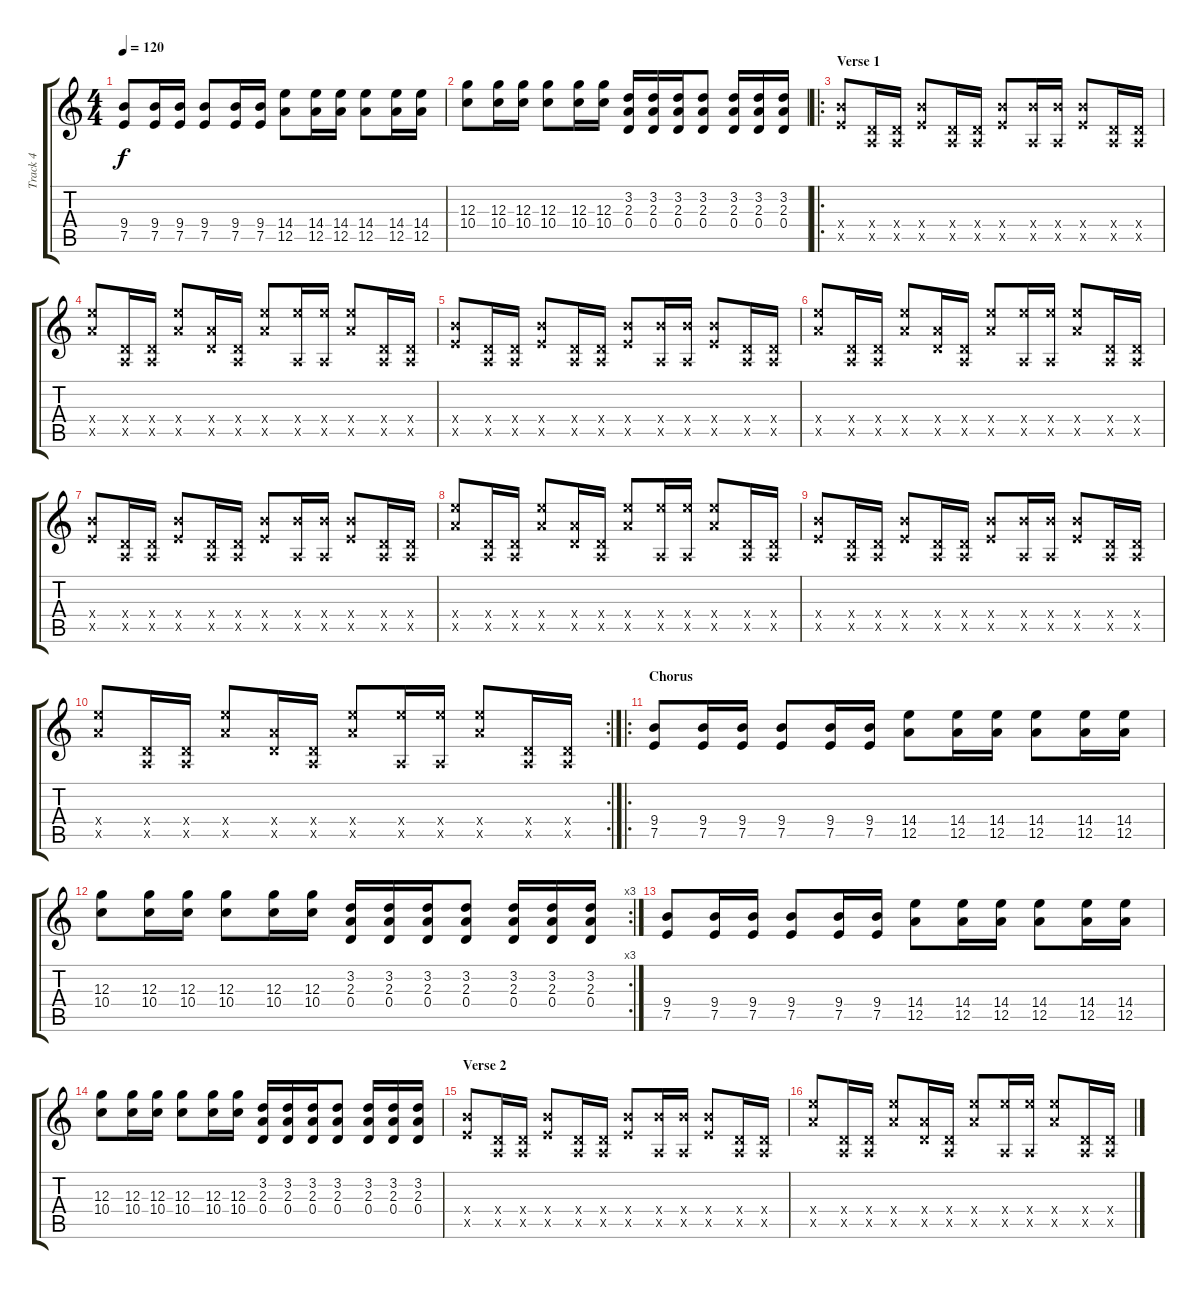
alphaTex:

\track ("Track 4" "Track 4") {instrument overdrivenguitar}
\staff {score tabs}
\tuning (E4 B3 G3 D3 A2 E2) {hide}
\ts (4 4)
\tempo 120
\clef g2
\ks c
(9.4 7.5).8{dy f} (9.4 7.5).16 (9.4 7.5).16 (9.4 7.5).8 (9.4 7.5).16 (9.4 7.5).16 (14.4 12.5).8 (14.4 12.5).16 (14.4 12.5).16 (14.4 12.5).8 (14.4 12.5).16 (14.4 12.5).16 |
(12.3 10.4).8 (12.3 10.4).16 (12.3 10.4).16 (12.3 10.4).8 (12.3 10.4).16 (12.3 10.4).16 (3.2 2.3 0.4).16 (3.2 2.3 0.4).16 (3.2 2.3 0.4).16 (3.2 2.3 0.4).8 (3.2 2.3 0.4).16 (3.2 2.3 0.4).16 (3.2 2.3 0.4).16 |
\ro
\section ("" "Verse 1")
(9.4{x} 7.5{x}).8 (0.4{x} 0.5{x}).16 (0.4{x} 0.5{x}).16 (9.4{x} 7.5{x}).8 (0.4{x} 0.5{x}).16 (0.4{x} 0.5{x}).16 (9.4{x} 7.5{x}).8 (9.4{x} 0.5{x}).16 (9.4{x} 0.5{x}).16 (9.4{x} 7.5{x}).8 (0.4{x} 0.5{x}).16 (0.4{x} 0.5{x}).16 |
(14.4{x} 12.5{x}).8 (0.4{x} 0.5{x}).16 (0.4{x} 0.5{x}).16 (14.4{x} 12.5{x}).8 (0.4{x} 12.5{x}).16 (0.4{x} 0.5{x}).16 (14.4{x} 12.5{x}).8 (14.4{x} 0.5{x}).16 (14.4{x} 0.5{x}).16 (14.4{x} 12.5{x}).8 (0.4{x} 0.5{x}).16 (0.4{x} 0.5{x}).16 |
(9.4{x} 7.5{x}).8 (0.4{x} 0.5{x}).16 (0.4{x} 0.5{x}).16 (9.4{x} 7.5{x}).8 (0.4{x} 0.5{x}).16 (0.4{x} 0.5{x}).16 (9.4{x} 7.5{x}).8 (9.4{x} 0.5{x}).16 (9.4{x} 0.5{x}).16 (9.4{x} 7.5{x}).8 (0.4{x} 0.5{x}).16 (0.4{x} 0.5{x}).16 |
(14.4{x} 12.5{x}).8 (0.4{x} 0.5{x}).16 (0.4{x} 0.5{x}).16 (14.4{x} 12.5{x}).8 (0.4{x} 12.5{x}).16 (0.4{x} 0.5{x}).16 (14.4{x} 12.5{x}).8 (14.4{x} 0.5{x}).16 (14.4{x} 0.5{x}).16 (14.4{x} 12.5{x}).8 (0.4{x} 0.5{x}).16 (0.4{x} 0.5{x}).16 |
(9.4{x} 7.5{x}).8 (0.4{x} 0.5{x}).16 (0.4{x} 0.5{x}).16 (9.4{x} 7.5{x}).8 (0.4{x} 0.5{x}).16 (0.4{x} 0.5{x}).16 (9.4{x} 7.5{x}).8 (9.4{x} 0.5{x}).16 (9.4{x} 0.5{x}).16 (9.4{x} 7.5{x}).8 (0.4{x} 0.5{x}).16 (0.4{x} 0.5{x}).16 |
(14.4{x} 12.5{x}).8 (0.4{x} 0.5{x}).16 (0.4{x} 0.5{x}).16 (14.4{x} 12.5{x}).8 (0.4{x} 12.5{x}).16 (0.4{x} 0.5{x}).16 (14.4{x} 12.5{x}).8 (14.4{x} 0.5{x}).16 (14.4{x} 0.5{x}).16 (14.4{x} 12.5{x}).8 (0.4{x} 0.5{x}).16 (0.4{x} 0.5{x}).16 |
(9.4{x} 7.5{x}).8 (0.4{x} 0.5{x}).16 (0.4{x} 0.5{x}).16 (9.4{x} 7.5{x}).8 (0.4{x} 0.5{x}).16 (0.4{x} 0.5{x}).16 (9.4{x} 7.5{x}).8 (9.4{x} 0.5{x}).16 (9.4{x} 0.5{x}).16 (9.4{x} 7.5{x}).8 (0.4{x} 0.5{x}).16 (0.4{x} 0.5{x}).16 |
\rc 2
(14.4{x} 12.5{x}).8 (0.4{x} 0.5{x}).16 (0.4{x} 0.5{x}).16 (14.4{x} 12.5{x}).8 (0.4{x} 12.5{x}).16 (0.4{x} 0.5{x}).16 (14.4{x} 12.5{x}).8 (14.4{x} 0.5{x}).16 (14.4{x} 0.5{x}).16 (14.4{x} 12.5{x}).8 (0.4{x} 0.5{x}).16 (0.4{x} 0.5{x}).16 |
\ro
\section ("" "Chorus")
(9.4 7.5).8 (9.4 7.5).16 (9.4 7.5).16 (9.4 7.5).8 (9.4 7.5).16 (9.4 7.5).16 (14.4 12.5).8 (14.4 12.5).16 (14.4 12.5).16 (14.4 12.5).8 (14.4 12.5).16 (14.4 12.5).16 |
\rc 3
(12.3 10.4).8 (12.3 10.4).16 (12.3 10.4).16 (12.3 10.4).8 (12.3 10.4).16 (12.3 10.4).16 (3.2 2.3 0.4).16 (3.2 2.3 0.4).16 (3.2 2.3 0.4).16 (3.2 2.3 0.4).8 (3.2 2.3 0.4).16 (3.2 2.3 0.4).16 (3.2 2.3 0.4).16 |
(9.4 7.5).8 (9.4 7.5).16 (9.4 7.5).16 (9.4 7.5).8 (9.4 7.5).16 (9.4 7.5).16 (14.4 12.5).8 (14.4 12.5).16 (14.4 12.5).16 (14.4 12.5).8 (14.4 12.5).16 (14.4 12.5).16 |
(12.3 10.4).8 (12.3 10.4).16 (12.3 10.4).16 (12.3 10.4).8 (12.3 10.4).16 (12.3 10.4).16 (3.2 2.3 0.4).16 (3.2 2.3 0.4).16 (3.2 2.3 0.4).16 (3.2 2.3 0.4).8 (3.2 2.3 0.4).16 (3.2 2.3 0.4).16 (3.2 2.3 0.4).16 |
\section ("" "Verse 2")
(9.4{x} 7.5{x}).8 (0.4{x} 0.5{x}).16 (0.4{x} 0.5{x}).16 (9.4{x} 7.5{x}).8 (0.4{x} 0.5{x}).16 (0.4{x} 0.5{x}).16 (9.4{x} 7.5{x}).8 (9.4{x} 0.5{x}).16 (9.4{x} 0.5{x}).16 (9.4{x} 7.5{x}).8 (0.4{x} 0.5{x}).16 (0.4{x} 0.5{x}).16 |
(14.4{x} 12.5{x}).8 (0.4{x} 0.5{x}).16 (0.4{x} 0.5{x}).16 (14.4{x} 12.5{x}).8 (0.4{x} 12.5{x}).16 (0.4{x} 0.5{x}).16 (14.4{x} 12.5{x}).8 (14.4{x} 0.5{x}).16 (14.4{x} 0.5{x}).16 (14.4{x} 12.5{x}).8 (0.4{x} 0.5{x}).16 (0.4{x} 0.5{x}).16
